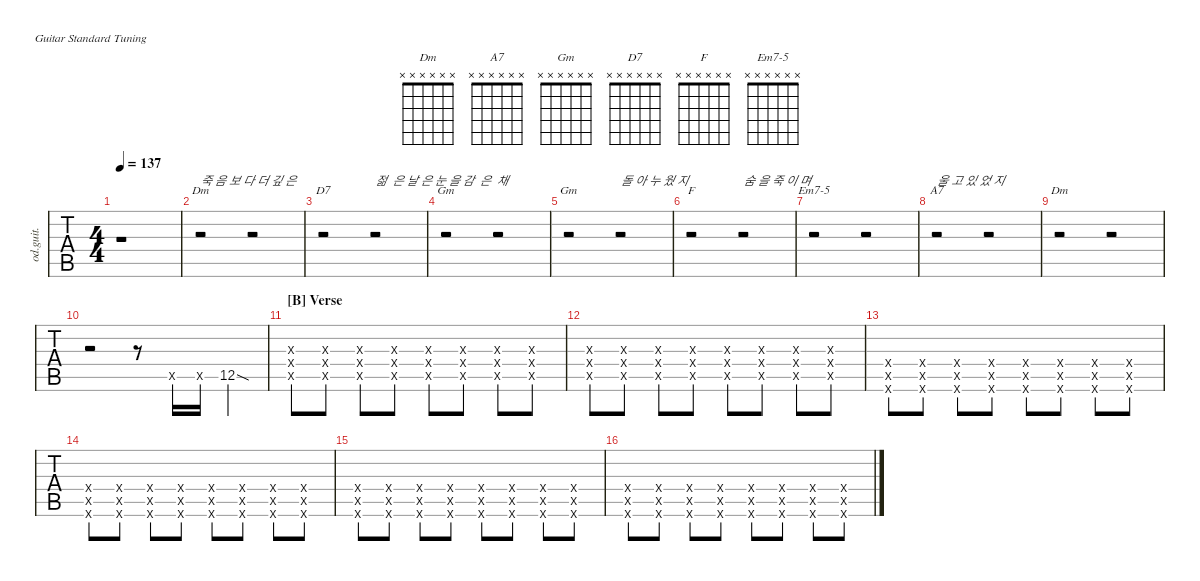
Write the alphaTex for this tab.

\defaultSystemsLayout 4
\hideDynamics
\bracketExtendMode nobrackets
\track ("Guitar3" "od.guit.") {instrument overdrivenguitar}
\staff {tabs}
\tuning (E4 B3 G3 D3 A2 E2)
\chord ("Dm" x x x x x x)
\chord ("A7" x x x x x x)
\chord ("Gm" x x x x x x)
\chord ("D7" x x x x x x)
\chord ("F" x x x x x x)
\chord ("Em7-5" x x x x x x)
\ts (4 4)
\tempo 137
\clef g2
\ks f
r.1{dy mf} |
r.2{ch "Dm" txt "죽 음 보 다 더 깊 은"} r.2 |
r.2{ch "D7"} r.2{txt "젊  은 날 은 눈 을 감  은  채"} |
r.2{ch "Gm"} r.2 |
r.2{ch "Gm"} r.2{txt "돌 아 누 웠 지"} |
r.2{ch "F"} r.2{txt "숨 을 죽 이 며"} |
r.2{ch "Em7-5"} r.2 |
r.2{ch "A7" txt "울 고 있 었 지"} r.2 |
r.2{ch "Dm"} r.2 |
r.2 r.8 12.5{x acc forcenatural}.16 12.5{x acc forcenatural}.16 12.5{sod acc forcenatural}.4 |
\section ("B" "Verse")
(5.5{x acc forcenatural} 7.4{x acc forcenatural} 7.3{x acc forcenatural}).8 (5.5{x acc forcenatural} 7.4{x acc forcenatural} 7.3{x acc forcenatural}).8 (5.5{x acc forcenatural} 7.4{x acc forcenatural} 7.3{x acc forcenatural}).8 (5.5{x acc forcenatural} 7.4{x acc forcenatural} 7.3{x acc forcenatural}).8 (5.5{x acc forcenatural} 7.4{x acc forcenatural} 7.3{x acc forcenatural}).8 (5.5{x acc forcenatural} 7.4{x acc forcenatural} 7.3{x acc forcenatural}).8 (5.5{x acc forcenatural} 7.4{x acc forcenatural} 7.3{x acc forcenatural}).8 (5.5{x acc forcenatural} 7.4{x acc forcenatural} 7.3{x acc forcenatural}).8 |
(5.5{x acc forcenatural} 7.4{x acc forcenatural} 7.3{x acc forcenatural}).8 (5.5{x acc forcenatural} 7.4{x acc forcenatural} 7.3{x acc forcenatural}).8 (5.5{x acc forcenatural} 7.4{x acc forcenatural} 7.3{x acc forcenatural}).8 (5.5{x acc forcenatural} 7.4{x acc forcenatural} 7.3{x acc forcenatural}).8 (5.5{x acc forcenatural} 7.4{x acc forcenatural} 7.3{x acc forcenatural}).8 (5.5{x acc forcenatural} 7.4{x acc forcenatural} 7.3{x acc forcenatural}).8 (5.5{x acc forcenatural} 7.4{x acc forcenatural} 7.3{x acc forcenatural}).8 (5.5{x acc forcenatural} 7.4{x acc forcenatural} 7.3{x acc forcenatural}).8 |
(5.6{x acc forcenatural} 7.5{x acc forcenatural} 7.4{x acc forcenatural}).8 (5.6{x acc forcenatural} 7.5{x acc forcenatural} 7.4{x acc forcenatural}).8 (5.6{x acc forcenatural} 7.5{x acc forcenatural} 7.4{x acc forcenatural}).8 (5.6{x acc forcenatural} 7.5{x acc forcenatural} 7.4{x acc forcenatural}).8 (5.6{x acc forcenatural} 7.5{x acc forcenatural} 7.4{x acc forcenatural}).8 (5.6{x acc forcenatural} 7.5{x acc forcenatural} 7.4{x acc forcenatural}).8 (5.6{x acc forcenatural} 7.5{x acc forcenatural} 7.4{x acc forcenatural}).8 (5.6{x acc forcenatural} 7.5{x acc forcenatural} 7.4{x acc forcenatural}).8 |
(5.6{x acc forcenatural} 7.5{x acc forcenatural} 7.4{x acc forcenatural}).8 (5.6{x acc forcenatural} 7.5{x acc forcenatural} 7.4{x acc forcenatural}).8 (5.6{x acc forcenatural} 7.5{x acc forcenatural} 7.4{x acc forcenatural}).8 (5.6{x acc forcenatural} 7.5{x acc forcenatural} 7.4{x acc forcenatural}).8 (5.6{x acc forcenatural} 7.5{x acc forcenatural} 7.4{x acc forcenatural}).8 (5.6{x acc forcenatural} 7.5{x acc forcenatural} 7.4{x acc forcenatural}).8 (5.6{x acc forcenatural} 7.5{x acc forcenatural} 7.4{x acc forcenatural}).8 (5.6{x acc forcenatural} 7.5{x acc forcenatural} 7.4{x acc forcenatural}).8 |
(3.6{x acc forcenatural} 5.5{x acc forcenatural} 5.4{x acc forcenatural}).8 (3.6{x acc forcenatural} 5.5{x acc forcenatural} 5.4{x acc forcenatural}).8 (3.6{x acc forcenatural} 5.5{x acc forcenatural} 5.4{x acc forcenatural}).8 (3.6{x acc forcenatural} 5.5{x acc forcenatural} 5.4{x acc forcenatural}).8 (3.6{x acc forcenatural} 5.5{x acc forcenatural} 5.4{x acc forcenatural}).8 (3.6{x acc forcenatural} 5.5{x acc forcenatural} 5.4{x acc forcenatural}).8 (3.6{x acc forcenatural} 5.5{x acc forcenatural} 5.4{x acc forcenatural}).8 (3.6{x acc forcenatural} 5.5{x acc forcenatural} 5.4{x acc forcenatural}).8 |
(5.6{x acc forcenatural} 7.5{x acc forcenatural} 7.4{x acc forcenatural}).8 (5.6{x acc forcenatural} 7.5{x acc forcenatural} 7.4{x acc forcenatural}).8 (5.6{x acc forcenatural} 7.5{x acc forcenatural} 7.4{x acc forcenatural}).8 (5.6{x acc forcenatural} 7.5{x acc forcenatural} 7.4{x acc forcenatural}).8 (5.6{x acc forcenatural} 7.5{x acc forcenatural} 7.4{x acc forcenatural}).8 (5.6{x acc forcenatural} 7.5{x acc forcenatural} 7.4{x acc forcenatural}).8 (5.6{x acc forcenatural} 7.5{x acc forcenatural} 7.4{x acc forcenatural}).8 (5.6{x acc forcenatural} 7.5{x acc forcenatural} 7.4{x acc forcenatural}).8
